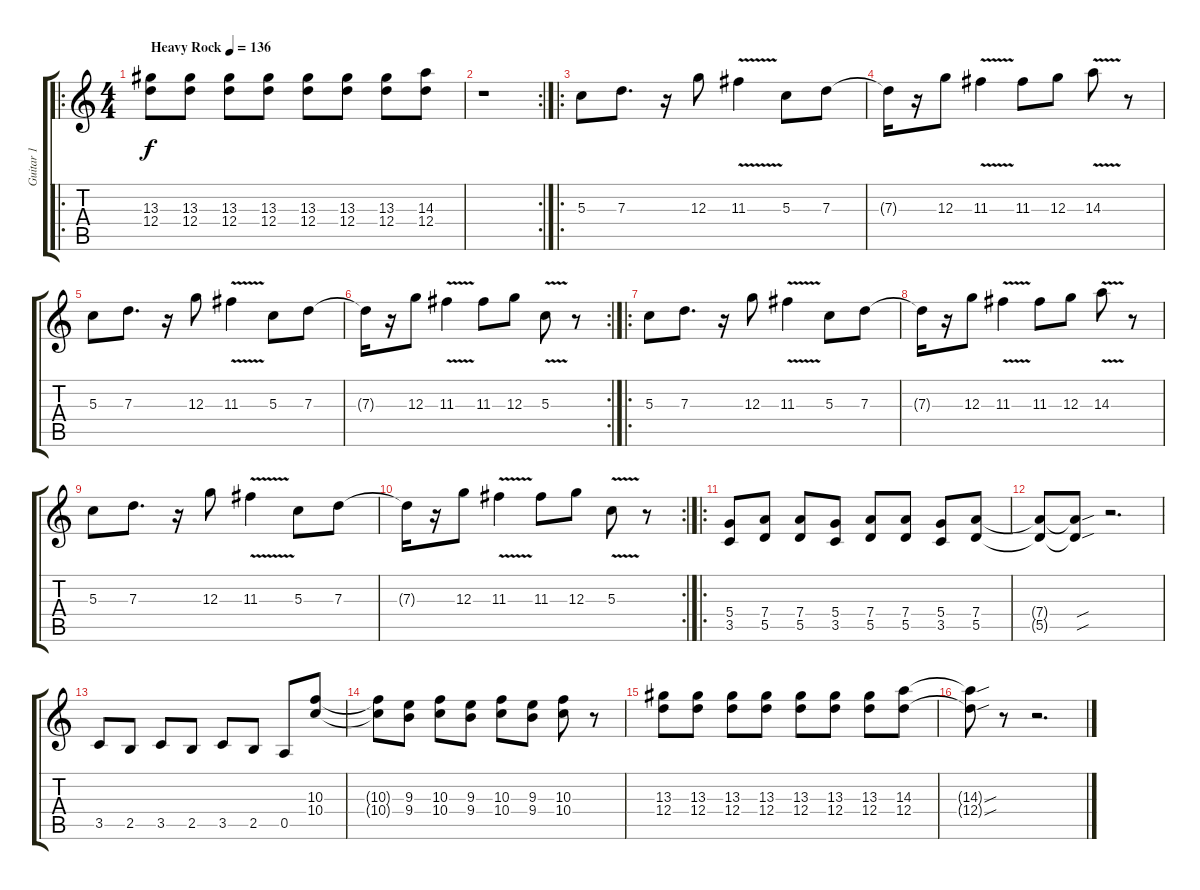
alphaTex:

\track ("Guitar 1" "Guitar 1") {instrument distortionguitar}
\staff {score tabs}
\tuning (E4 B3 G3 D3 A2 E2) {hide}
\ro
\ts (4 4)
\tempo (136 "Heavy Rock")
\clef g2
\ks c
(13.3 12.4).8{dy f instrument distortionguitar} (13.3 12.4).8 (13.3 12.4).8 (13.3 12.4).8 (13.3 12.4).8 (13.3 12.4).8 (13.3 12.4).8 (14.3 12.4).8 |
\rc 2
r.1 |
\ro
5.3.8 7.3.8{d} r.16 12.3.8 11.3{v}.4 5.3.8 7.3.8 |
7.3{t}.16 r.16 12.3.8 11.3{v}.4 11.3.8 12.3.8 14.3{v}.8 r.8 |
5.3.8 7.3.8{d} r.16 12.3.8 11.3{v}.4 5.3.8 7.3.8 |
\rc 2
7.3{t}.16 r.16 12.3.8 11.3{v}.4 11.3.8 12.3.8 5.3{v}.8 r.8 |
\ro
5.3.8 7.3.8{d} r.16 12.3.8 11.3{v}.4 5.3.8 7.3.8 |
7.3{t}.16 r.16 12.3.8 11.3{v}.4 11.3.8 12.3.8 14.3{v}.8 r.8 |
5.3.8 7.3.8{d} r.16 12.3.8 11.3{v}.4 5.3.8 7.3.8 |
\rc 2
7.3{t}.16 r.16 12.3.8 11.3{v}.4 11.3.8 12.3.8 5.3{v}.8 r.8 |
\ro
(5.4 3.5).8 (7.4 5.5).8 (7.4 5.5).8 (5.4 3.5).8 (7.4 5.5).8 (7.4 5.5).8 (5.4 3.5).8 (7.4 5.5).8 |
(7.4{t} 5.5{t}).8 (7.4{sou t} 5.5{sou t}).8 r.2{d} |
3.5.8 2.5.8 3.5.8 2.5.8 3.5.8 2.5.8 0.5.8 (10.3 10.4).8 |
(10.3{t} 10.4{t}).8 (9.3 9.4).8 (10.3 10.4).8 (9.3 9.4).8 (10.3 10.4).8 (9.3 9.4).8 (10.3 10.4).8 r.8 |
(13.3 12.4).8 (13.3 12.4).8 (13.3 12.4).8 (13.3 12.4).8 (13.3 12.4).8 (13.3 12.4).8 (13.3 12.4).8 (14.3 12.4).8 |
(14.3{sou t} 12.4{sou t}).8 r.8 r.2{d}
